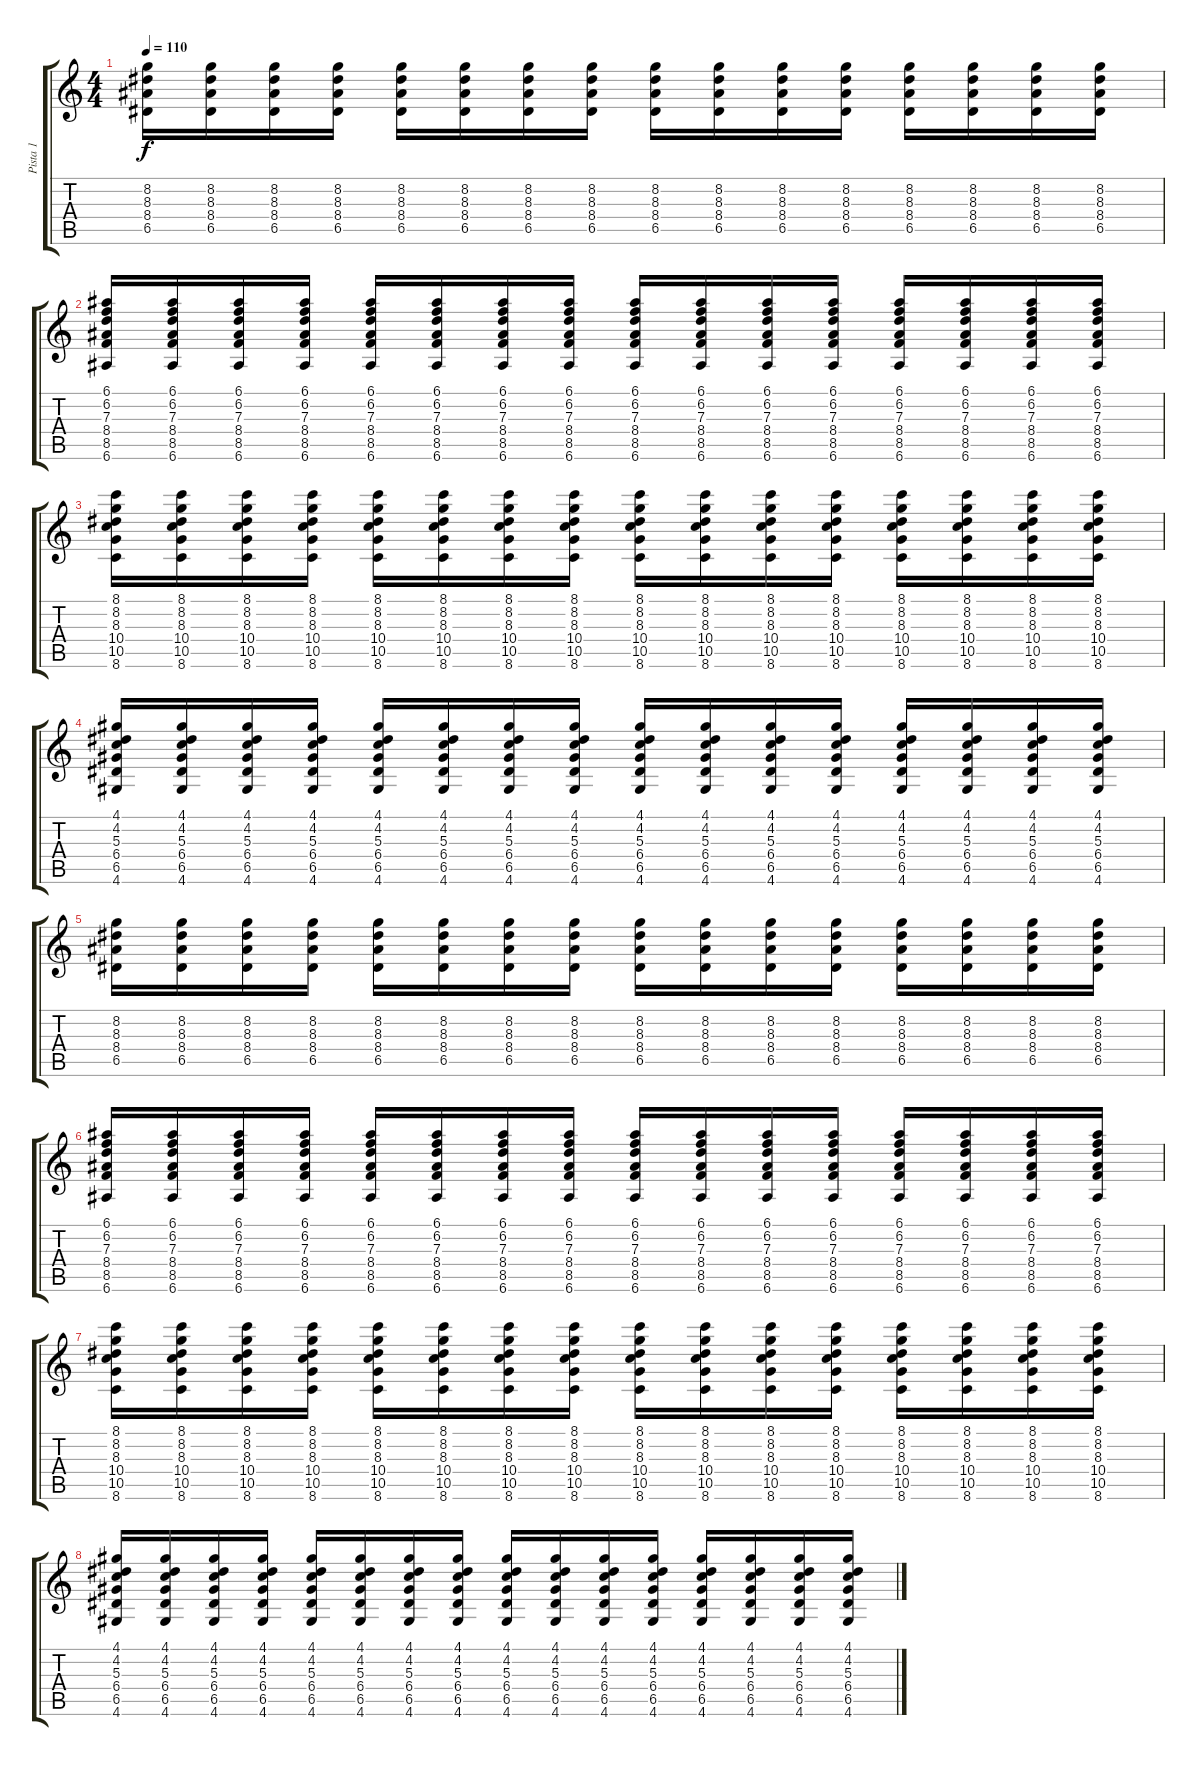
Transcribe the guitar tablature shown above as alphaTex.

\track ("Pista 1" "Pista 1") {instrument overdrivenguitar}
\staff {score tabs}
\tuning (E4 B3 G3 D3 A2 E2) {hide}
\ts (4 4)
\tempo 110
\clef g2
\ks c
(8.2 8.3 8.4 6.5).16{dy f} (8.2 8.3 8.4 6.5).16 (8.2 8.3 8.4 6.5).16 (8.2 8.3 8.4 6.5).16 (8.2 8.3 8.4 6.5).16 (8.2 8.3 8.4 6.5).16 (8.2 8.3 8.4 6.5).16 (8.2 8.3 8.4 6.5).16 (8.2 8.3 8.4 6.5).16 (8.2 8.3 8.4 6.5).16 (8.2 8.3 8.4 6.5).16 (8.2 8.3 8.4 6.5).16 (8.2 8.3 8.4 6.5).16 (8.2 8.3 8.4 6.5).16 (8.2 8.3 8.4 6.5).16 (8.2 8.3 8.4 6.5).16 |
(6.1 6.2 7.3 8.4 8.5 6.6).16 (6.1 6.2 7.3 8.4 8.5 6.6).16 (6.1 6.2 7.3 8.4 8.5 6.6).16 (6.1 6.2 7.3 8.4 8.5 6.6).16 (6.1 6.2 7.3 8.4 8.5 6.6).16 (6.1 6.2 7.3 8.4 8.5 6.6).16 (6.1 6.2 7.3 8.4 8.5 6.6).16 (6.1 6.2 7.3 8.4 8.5 6.6).16 (6.1 6.2 7.3 8.4 8.5 6.6).16 (6.1 6.2 7.3 8.4 8.5 6.6).16 (6.1 6.2 7.3 8.4 8.5 6.6).16 (6.1 6.2 7.3 8.4 8.5 6.6).16 (6.1 6.2 7.3 8.4 8.5 6.6).16 (6.1 6.2 7.3 8.4 8.5 6.6).16 (6.1 6.2 7.3 8.4 8.5 6.6).16 (6.1 6.2 7.3 8.4 8.5 6.6).16 |
(8.1 8.2 8.3 10.4 10.5 8.6).16 (8.1 8.2 8.3 10.4 10.5 8.6).16 (8.1 8.2 8.3 10.4 10.5 8.6).16 (8.1 8.2 8.3 10.4 10.5 8.6).16 (8.1 8.2 8.3 10.4 10.5 8.6).16 (8.1 8.2 8.3 10.4 10.5 8.6).16 (8.1 8.2 8.3 10.4 10.5 8.6).16 (8.1 8.2 8.3 10.4 10.5 8.6).16 (8.1 8.2 8.3 10.4 10.5 8.6).16 (8.1 8.2 8.3 10.4 10.5 8.6).16 (8.1 8.2 8.3 10.4 10.5 8.6).16 (8.1 8.2 8.3 10.4 10.5 8.6).16 (8.1 8.2 8.3 10.4 10.5 8.6).16 (8.1 8.2 8.3 10.4 10.5 8.6).16 (8.1 8.2 8.3 10.4 10.5 8.6).16 (8.1 8.2 8.3 10.4 10.5 8.6).16 |
(4.1 4.2 5.3 6.4 6.5 4.6).16 (4.1 4.2 5.3 6.4 6.5 4.6).16 (4.1 4.2 5.3 6.4 6.5 4.6).16 (4.1 4.2 5.3 6.4 6.5 4.6).16 (4.1 4.2 5.3 6.4 6.5 4.6).16 (4.1 4.2 5.3 6.4 6.5 4.6).16 (4.1 4.2 5.3 6.4 6.5 4.6).16 (4.1 4.2 5.3 6.4 6.5 4.6).16 (4.1 4.2 5.3 6.4 6.5 4.6).16 (4.1 4.2 5.3 6.4 6.5 4.6).16 (4.1 4.2 5.3 6.4 6.5 4.6).16 (4.1 4.2 5.3 6.4 6.5 4.6).16 (4.1 4.2 5.3 6.4 6.5 4.6).16 (4.1 4.2 5.3 6.4 6.5 4.6).16 (4.1 4.2 5.3 6.4 6.5 4.6).16 (4.1 4.2 5.3 6.4 6.5 4.6).16 |
(8.2 8.3 8.4 6.5).16 (8.2 8.3 8.4 6.5).16 (8.2 8.3 8.4 6.5).16 (8.2 8.3 8.4 6.5).16 (8.2 8.3 8.4 6.5).16 (8.2 8.3 8.4 6.5).16 (8.2 8.3 8.4 6.5).16 (8.2 8.3 8.4 6.5).16 (8.2 8.3 8.4 6.5).16 (8.2 8.3 8.4 6.5).16 (8.2 8.3 8.4 6.5).16 (8.2 8.3 8.4 6.5).16 (8.2 8.3 8.4 6.5).16 (8.2 8.3 8.4 6.5).16 (8.2 8.3 8.4 6.5).16 (8.2 8.3 8.4 6.5).16 |
(6.1 6.2 7.3 8.4 8.5 6.6).16 (6.1 6.2 7.3 8.4 8.5 6.6).16 (6.1 6.2 7.3 8.4 8.5 6.6).16 (6.1 6.2 7.3 8.4 8.5 6.6).16 (6.1 6.2 7.3 8.4 8.5 6.6).16 (6.1 6.2 7.3 8.4 8.5 6.6).16 (6.1 6.2 7.3 8.4 8.5 6.6).16 (6.1 6.2 7.3 8.4 8.5 6.6).16 (6.1 6.2 7.3 8.4 8.5 6.6).16 (6.1 6.2 7.3 8.4 8.5 6.6).16 (6.1 6.2 7.3 8.4 8.5 6.6).16 (6.1 6.2 7.3 8.4 8.5 6.6).16 (6.1 6.2 7.3 8.4 8.5 6.6).16 (6.1 6.2 7.3 8.4 8.5 6.6).16 (6.1 6.2 7.3 8.4 8.5 6.6).16 (6.1 6.2 7.3 8.4 8.5 6.6).16 |
(8.1 8.2 8.3 10.4 10.5 8.6).16 (8.1 8.2 8.3 10.4 10.5 8.6).16 (8.1 8.2 8.3 10.4 10.5 8.6).16 (8.1 8.2 8.3 10.4 10.5 8.6).16 (8.1 8.2 8.3 10.4 10.5 8.6).16 (8.1 8.2 8.3 10.4 10.5 8.6).16 (8.1 8.2 8.3 10.4 10.5 8.6).16 (8.1 8.2 8.3 10.4 10.5 8.6).16 (8.1 8.2 8.3 10.4 10.5 8.6).16 (8.1 8.2 8.3 10.4 10.5 8.6).16 (8.1 8.2 8.3 10.4 10.5 8.6).16 (8.1 8.2 8.3 10.4 10.5 8.6).16 (8.1 8.2 8.3 10.4 10.5 8.6).16 (8.1 8.2 8.3 10.4 10.5 8.6).16 (8.1 8.2 8.3 10.4 10.5 8.6).16 (8.1 8.2 8.3 10.4 10.5 8.6).16 |
(4.1 4.2 5.3 6.4 6.5 4.6).16 (4.1 4.2 5.3 6.4 6.5 4.6).16 (4.1 4.2 5.3 6.4 6.5 4.6).16 (4.1 4.2 5.3 6.4 6.5 4.6).16 (4.1 4.2 5.3 6.4 6.5 4.6).16 (4.1 4.2 5.3 6.4 6.5 4.6).16 (4.1 4.2 5.3 6.4 6.5 4.6).16 (4.1 4.2 5.3 6.4 6.5 4.6).16 (4.1 4.2 5.3 6.4 6.5 4.6).16 (4.1 4.2 5.3 6.4 6.5 4.6).16 (4.1 4.2 5.3 6.4 6.5 4.6).16 (4.1 4.2 5.3 6.4 6.5 4.6).16 (4.1 4.2 5.3 6.4 6.5 4.6).16 (4.1 4.2 5.3 6.4 6.5 4.6).16 (4.1 4.2 5.3 6.4 6.5 4.6).16 (4.1 4.2 5.3 6.4 6.5 4.6).16
